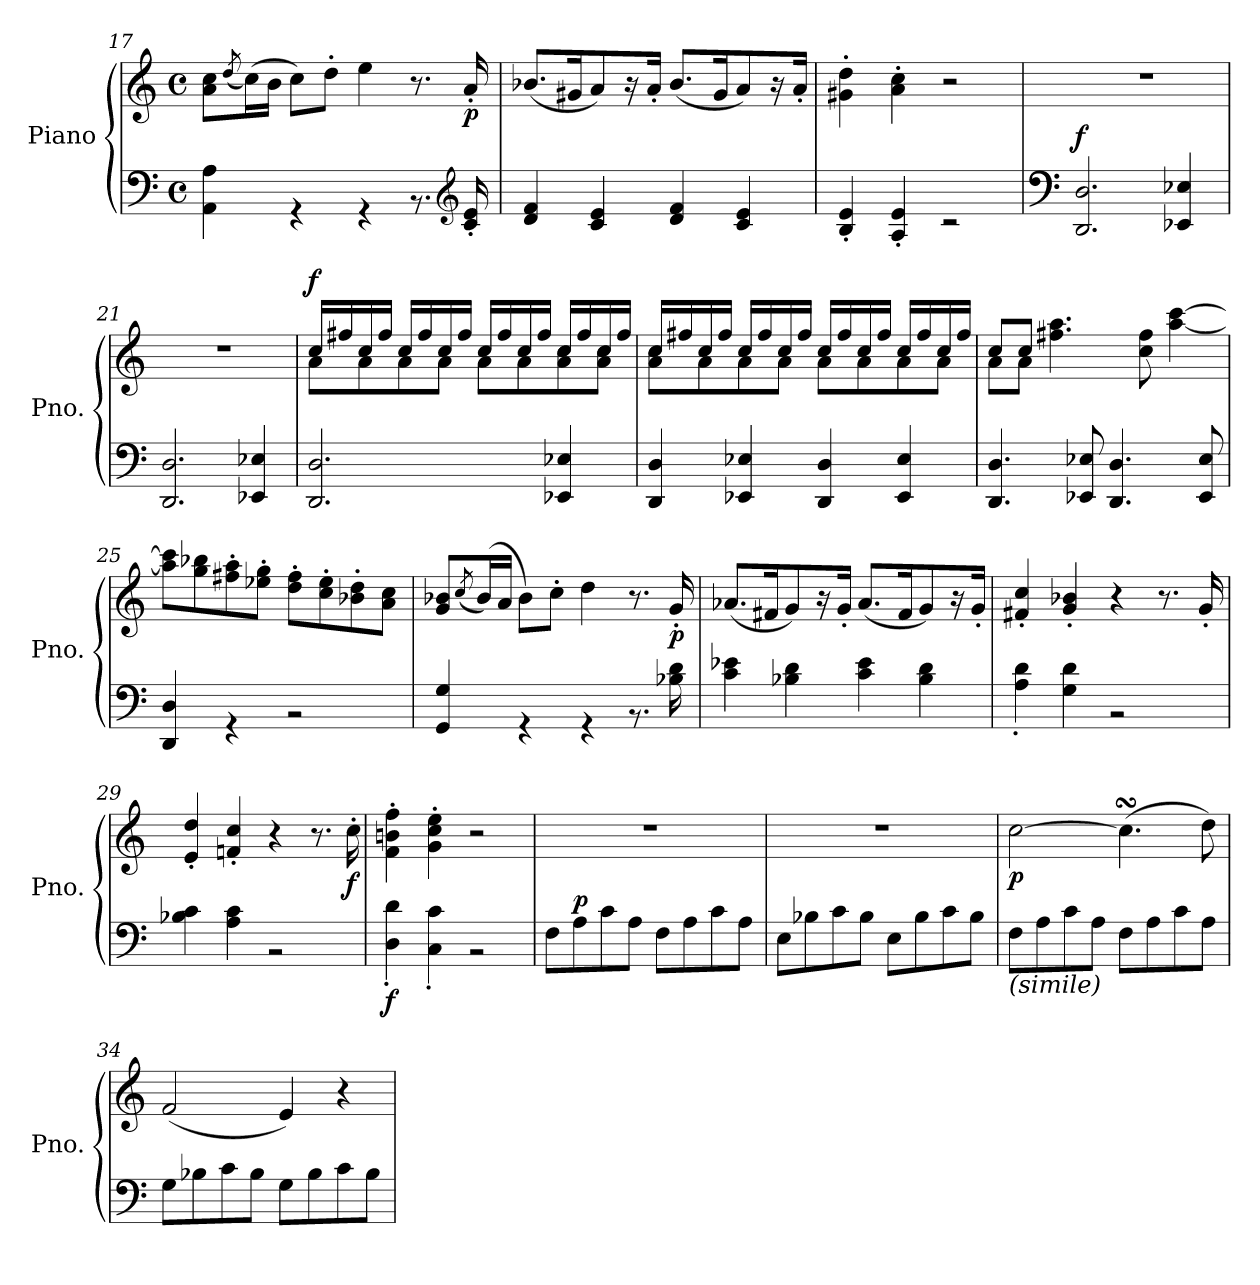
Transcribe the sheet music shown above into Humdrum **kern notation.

**kern	**kern	**dynam
*part1	*part1	*part1
*staff2	*staff1	*staff1/2
*I"Piano	*	*
*I'Pno.	*	*
*clefF4	*clefG2	*
*k[]	*k[]	*
*M4/4	*M4/4	*
*met(c)	*met(c)	*
=17	=17	=17
*^	*	*
1ryy	4AA\ 4A\	8a\ 8cc\L	.
.	.	(<8qdd/	.
.	.	(>16cc\L)	.
.	.	16b\JJ	.
.	4r	8cc\L)	.
.	.	8dd'\J	.
.	4r	4ee\	.
.	8.r	8.r	.
*clefG2	*	*	*
!	!	!	!LO:DY:b
.	16c/' 16e/'	16a'/	p
=18	=18	=18	=18
1ryy	4d/ 4f/	(<8.b-X/L	.
.	.	16g#X/K	.
.	4c/ 4e/	8a/)	.
.	.	16r	.
.	.	16a'/Jk	.
.	4d/ 4f/	(<8.b-/L	.
.	.	16g#/K	.
.	4c/ 4e/	8a/)	.
.	.	16r	.
.	.	16a'/Jk	.
=19	=19	=19	=19
1ryy	4B/' 4e/'	4g#X\' 4dd\'	.
.	4A/' 4e/'	4a\' 4cc\'	.
.	2r	2r	.
=20	=20	=20	=20
*clefF4	*	*	*
!	!	!	!LO:DY:a=2
1ryy	2.DD/ 2.D/	1r	f
.	4EE-X/ 4E-X/	.	.
=21	=21	=21	=21
1ryy	2.DD/ 2.D/	1r	.
.	4EE-X/ 4E-X/	.	.
=22	=22	=22	=22
*	*	*^	*
!	!	!	!	!LO:DY:a
1ryy	2.DD/ 2.D/	16cc/LL	8a\L	f
.	.	16ff#X/	.	.
.	.	16cc/	8a\	.
.	.	16ff#/JJ	.	.
.	.	16cc/LL	8a\	.
.	.	16ff#/	.	.
.	.	16cc/	8a\J	.
.	.	16ff#/JJ	.	.
.	.	16cc/LL	8a\L	.
.	.	16ff#/	.	.
.	.	16cc/	8a\	.
.	.	16ff#/JJ	.	.
.	4EE-X/ 4E-X/	16cc/LL	8a\ 8cc\	.
.	.	16ff#/	.	.
.	.	16cc/	8a\ 8cc\J	.
.	.	16ff#/JJ	.	.
=23	=23	=23	=23	=23
1ryy	4DD/ 4D/	16cc/LL	8a\ 8cc\L	.
.	.	16ff#X/	.	.
.	.	16cc/	8a\	.
.	.	16ff#/JJ	.	.
.	4EE-X/ 4E-X/	16cc/LL	8a\	.
.	.	16ff#/	.	.
.	.	16cc/	8a\J	.
.	.	16ff#/JJ	.	.
.	4DD/ 4D/	16cc/LL	8a\L	.
.	.	16ff#/	.	.
.	.	16cc/	8a\	.
.	.	16ff#/JJ	.	.
.	4EE-/ 4E-/	16cc/LL	8a\	.
.	.	16ff#/	.	.
.	.	16cc/	8a\J	.
.	.	16ff#/JJ	.	.
=24	=24	=24	=24	=24
1ryy	4.DD/ 4.D/	8cc/L	8a\L	.
.	.	8cc/J	8a\J	.
.	.	4.ff#X\ 4.aa\	2.ryy	.
.	8EE-X/ 8E-X/	.	.	.
.	4.DD/ 4.D/	.	.	.
.	.	8cc\ 8ff#\	.	.
.	.	[4aa\ [4ccc\	.	.
.	8EE-/ 8E-/	.	.	.
*	*	*v	*v	*
=25	=25	=25	=25
1ryy	4DD/ 4D/	8aa\] 8ccc\]L	.
.	.	8gg\ 8bb-X\	.
.	4r	8ff#X\' 8aa\'	.
.	.	8ee-X\' 8gg\'J	.
.	2r	8dd\' 8ff#\'L	.
.	.	8cc\' 8ee-\'	.
.	.	8b-X\' 8dd\'	.
.	.	8a\ 8cc\J	.
=26	=26	=26	=26
1ryy	4GG/ 4G/	8g/ 8b-X/L	.
.	.	(<8qcc/	.
.	.	(>16b-/L)	.
.	.	16a/JJ	.
.	4r	8b-\L)	.
.	.	8cc'\J	.
.	4r	4dd\	.
.	8.r	8.r	.
!	!	!	!LO:DY:b
.	16B-X\<< 16d\<<	16g'/	p
=27	=27	=27	=27
1ryy	4c\<< 4e-X\<<	(<8.a-X/L	.
.	.	16f#X/K	.
.	4B-X\ 4d\	8g/)	.
.	.	16r	.
.	.	16g'/Jk	.
.	4c\ 4e-\	(<8.a-/L	.
.	.	16f#/K	.
.	4B-\ 4d\	8g/)	.
.	.	16r	.
.	.	16g'/Jk	.
=28	=28	=28	=28
1ryy	4A\' 4d\'	4f#X/' 4cc/'	.
.	4G\ 4d\	4g/' 4b-X/'	.
.	2r	4r	.
.	.	8.r	.
.	.	16g'/	.
=29	=29	=29	=29
1ryy	4B-X\ 4c\	4e/' 4dd/'	.
.	4A\ 4c\	4fn/' 4cc/'	.
.	2r	4r	.
.	.	8.r	.
!	!	!	!LO:DY:b
.	.	16cc'\	f
=30	=30	=30	=30
!	!	!	!LO:DY:b=2
1ryy	4D\' 4d\'	4f\' 4bn\' 4ff\'	f
.	4C\' 4c\'	4g\' 4cc\' 4ee\'	.
.	2r	2r	.
=31	=31	=31	=31
1ryy	8F<\L	1r	.
!	!	!	!LO:DY:a=2
.	8A\	.	p
.	8c\	.	.
.	8A\J	.	.
.	8F\L	.	.
.	8A\	.	.
.	8c\	.	.
.	8A\J	.	.
=32	=32	=32	=32
1ryy	8E\L	1r	.
.	8B-X\	.	.
.	8c\	.	.
.	8B-\J	.	.
.	8E\L	.	.
.	8B-\	.	.
.	8c\	.	.
.	8B-\J	.	.
=33	=33	=33	=33
!LO:TX:b:i:t=(simile)	!	!	!
!	!	!	!LO:DY:b
1ryy	8F<\L	[2cc\	p
.	8A\	.	.
.	8c\	.	.
.	8A\J	.	.
.	8F\L	(>4.ccsSSs\]	.
.	8A\	.	.
.	8c\	.	.
.	8A\J	8dd\)	.
=34	=34	=34	=34
1ryy	8G\L	(<2f/	.
.	8B-X\	.	.
.	8c\	.	.
.	8B-\J	.	.
.	8G\L	4e/)	.
.	8B-\	.	.
.	8c\	4r	.
.	8B-\J	.	.
*v	*v	*	*
=	=	=
*-	*-	*-
